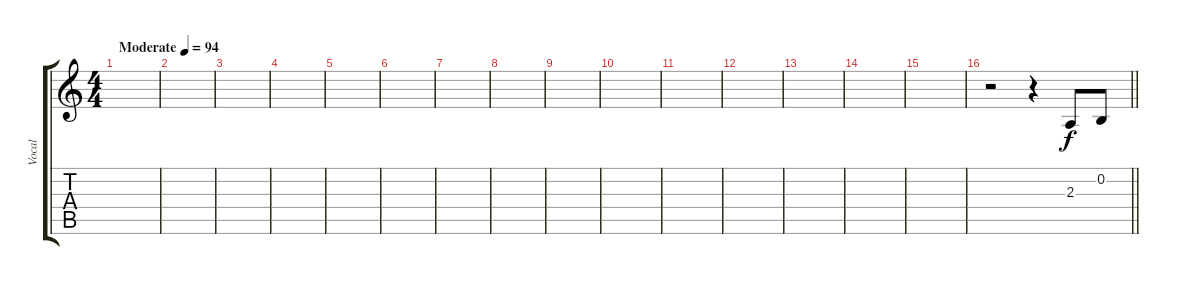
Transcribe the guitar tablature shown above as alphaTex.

\track ("Vocal" "Vocal") {instrument cello}
\staff {score tabs}
\tuning (E4 B3 G3 D3 A2 E2) {hide}
\ts (4 4)
\tempo (94 "Moderate")
\clef g2
\ks c
|
|
|
|
|
|
|
|
|
|
|
|
|
|
|
\barLineRight lightlight
r.2 r.4 2.3.8 0.2.8
